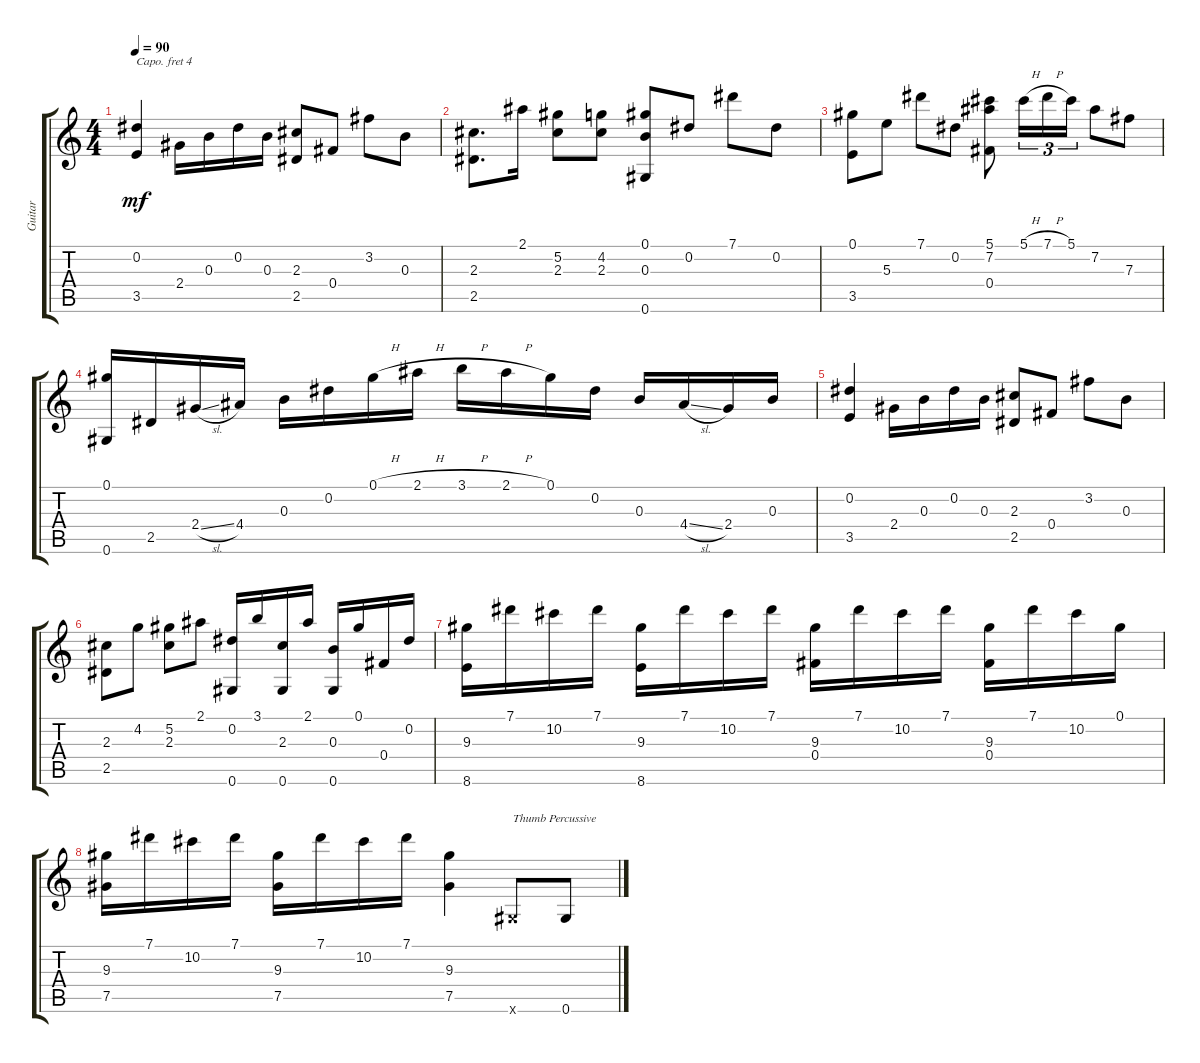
\track ("Guitar" "Guitar") {instrument acousticguitarsteel}
\staff {score tabs}
\capo 4
\tuning (E4 B3 G3 D3 A2 E2) {hide}
\ts (4 4)
\tempo 90
\clef g2
\ks c
(0.2 3.5).4{dy mf} 2.4.16 0.3.16 0.2.16 0.3.16 (2.3 2.5).8 0.4.8 3.2.8 0.3.8 |
(2.3 2.5).8{d} 2.1.16 (5.2 2.3).8 (4.2 2.3).8 (0.1 0.3 0.6).8 0.2.8 7.1.8 0.2.8 |
(0.1 3.5).8 5.3.8 7.1.8 0.2.8 (5.1 7.2 0.4).8 5.1{h}.16{tu (3 2)} 7.1{h}.16{tu (3 2)} 5.1.16{tu (3 2)} 7.2.8 7.3.8 |
(0.1 0.6).16 2.5.16 2.4{sl}.16 4.4.16 0.3.16 0.2.16 0.1{h}.16 2.1{h}.16 3.1{h}.16 2.1{h}.16 0.1.16 0.2.16 0.3.16 4.4{sl}.16 2.4.16 0.3.16 |
(0.2 3.5).4 2.4.16 0.3.16 0.2.16 0.3.16 (2.3 2.5).8 0.4.8 3.2.8 0.3.8 |
(2.3 2.5).8 4.2.8 (5.2 2.3).8 2.1.8 (0.2 0.6).16 3.1.16 (2.3 0.6).16 2.1.16 (0.3 0.6).16 0.1.16 0.4.16 0.2.16 |
(9.3 8.6).16 7.1.16 10.2.16 7.1.16 (9.3 8.6).16 7.1.16 10.2.16 7.1.16 (9.3 0.4).16 7.1.16 10.2.16 7.1.16 (9.3 0.4).16 7.1.16 10.2.16 0.1.16 |
(9.3 7.5).16 7.1.16 10.2.16 7.1.16 (9.3 7.5).16 7.1.16 10.2.16 7.1.16 (9.3 7.5).4 0.6{x}.8{txt "Thumb Percussive"} 0.6.8
